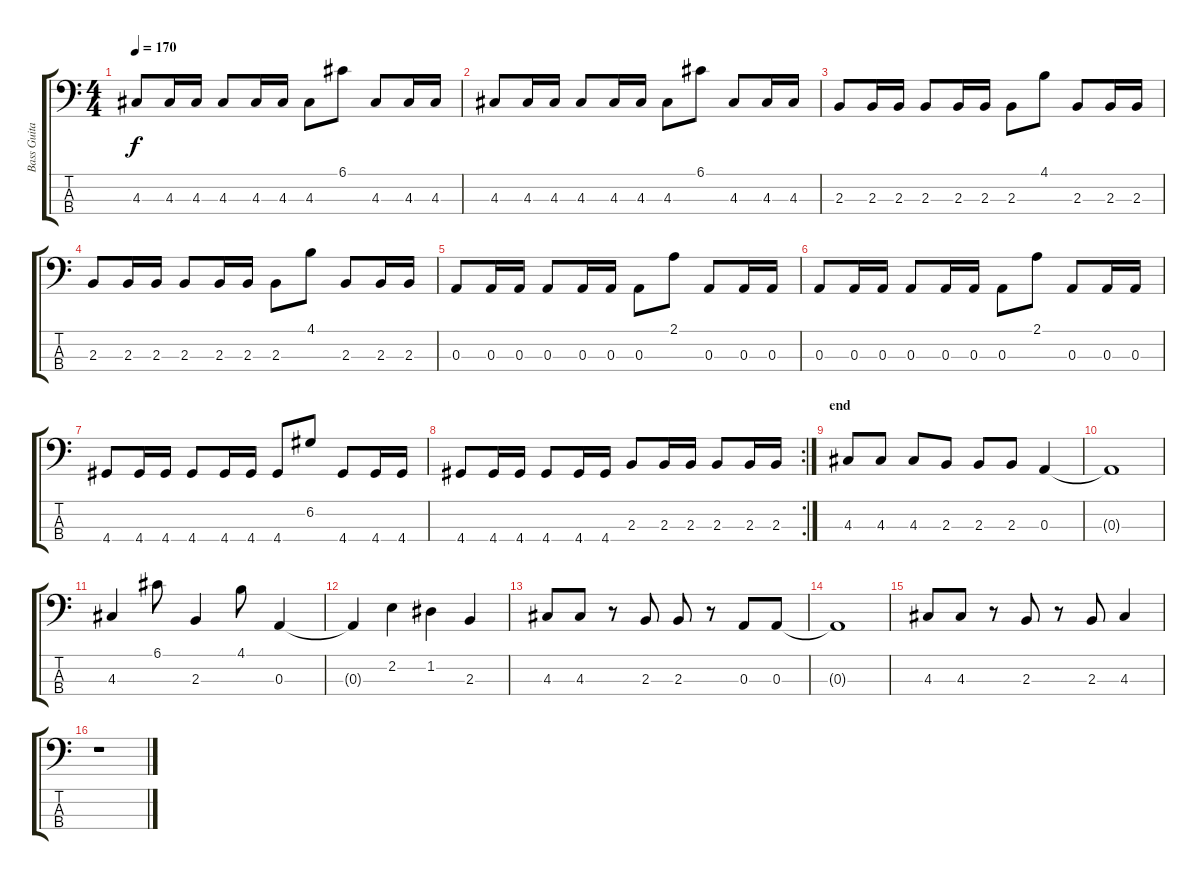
\track ("Bass Guitar" "Bass Guita") {instrument electricbassfinger}
\staff {score tabs}
\tuning (G2 D2 A1 E1) {hide}
\ts (4 4)
\tempo 170
\clef f4
\ks c
4.3.8{dy f} 4.3.16 4.3.16 4.3.8 4.3.16 4.3.16 4.3.8 6.1.8 4.3.8 4.3.16 4.3.16 |
4.3.8 4.3.16 4.3.16 4.3.8 4.3.16 4.3.16 4.3.8 6.1.8 4.3.8 4.3.16 4.3.16 |
2.3.8 2.3.16 2.3.16 2.3.8 2.3.16 2.3.16 2.3.8 4.1.8 2.3.8 2.3.16 2.3.16 |
2.3.8 2.3.16 2.3.16 2.3.8 2.3.16 2.3.16 2.3.8 4.1.8 2.3.8 2.3.16 2.3.16 |
0.3.8 0.3.16 0.3.16 0.3.8 0.3.16 0.3.16 0.3.8 2.1.8 0.3.8 0.3.16 0.3.16 |
0.3.8 0.3.16 0.3.16 0.3.8 0.3.16 0.3.16 0.3.8 2.1.8 0.3.8 0.3.16 0.3.16 |
4.4.8 4.4.16 4.4.16 4.4.8 4.4.16 4.4.16 4.4.8 6.2.8 4.4.8 4.4.16 4.4.16 |
\rc 2
4.4.8 4.4.16 4.4.16 4.4.8 4.4.16 4.4.16 2.3.8 2.3.16 2.3.16 2.3.8 2.3.16 2.3.16 |
\section ("" "end")
4.3.8 4.3.8 4.3.8 2.3.8 2.3.8 2.3.8 0.3.4 |
0.3{t}.1 |
4.3.4 6.1.8 2.3.4 4.1.8 0.3.4 |
0.3{t}.4 2.2.4 1.2.4 2.3.4 |
4.3.8 4.3.8 r.8 2.3.8 2.3.8 r.8 0.3.8 0.3.8 |
0.3{t}.1 |
4.3.8 4.3.8 r.8 2.3.8 r.8 2.3.8 4.3.4 |
r.1
